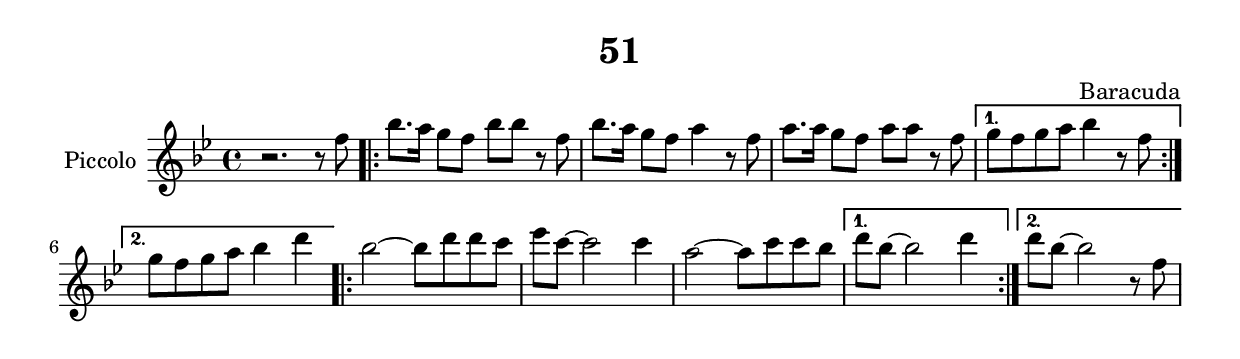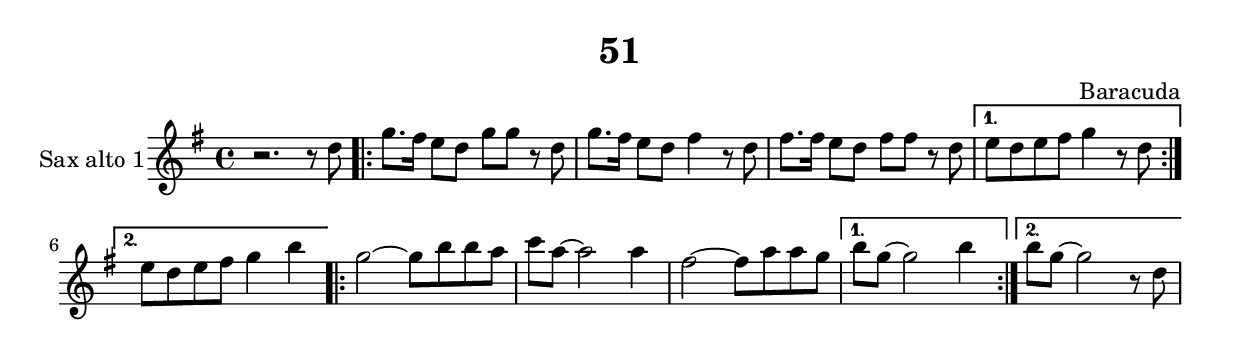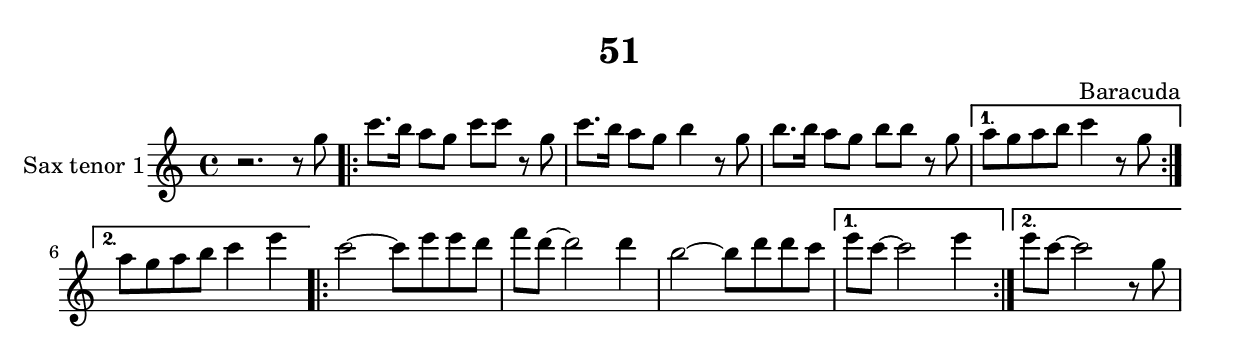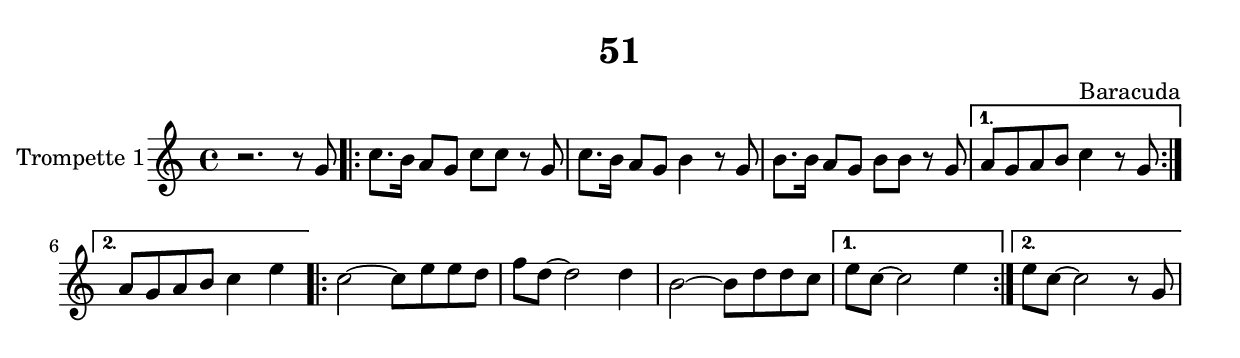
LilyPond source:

\version "2.18.2"
\language "français"

\header {
  title = "51"
  subtitle = ""
  composer = "Baracuda"
}

global = {
  \key sib \major
  \time 4/4
}

voixUnCommon= {
  r2. r8 fa8 | 
  \repeat volta 2 { sib8. la16 sol8 fa sib sib r fa | sib8. la16 sol8 fa la4 r8 fa | la8. la16 sol8 fa la la r8 fa | }
  \alternative {
    {sol8 fa sol la sib4 r8 fa | } 
    {sol8 fa sol la sib4 re | } 
  }
  \repeat volta 2 { sib2~ sib8 re re do | mib do~ do2 do4 | la2~ la8 do do sib | } 
  \alternative {
    { re8 sib~ sib2 re4 | }
    { re8 sib~ sib2 r8 fa | }
  }
}

piccolo =  \relative do'' {
  \global
  \voixUnCommon 
}

saxTenorUn = \transpose sib, do \piccolo
trumpetUn =  \transpose sib do \piccolo
saxAltoUn =  \transpose mib do \piccolo

\book {
  \bookOutputSuffix "trumpet1"
  \score {
    \new Staff \with {
      instrumentName = "Trompette 1"
      midiInstrument = "trumpet"
    } \trumpetUn
    \layout { }
    \midi {
      \tempo 4=140
    }
  }
}

\book {
  \bookOutputSuffix "piccolo"
  \score {
    \new Staff \with {
      instrumentName = "Piccolo"
      midiInstrument = "piccolo"
    } \piccolo
    \layout { }
    \midi {
      \tempo 4=140
    }
  }
}

\book {
  \bookOutputSuffix "sax_alto1"
  \score {
    \new Staff \with {
      instrumentName = "Sax alto 1"
      midiInstrument = "sax alto"
    } \saxAltoUn
    \layout { }
    \midi {
      \tempo 4=140
    }
  }
}

\book {
  \bookOutputSuffix "tenor1"
  \score {
    \new Staff \with {
      instrumentName = "Sax tenor 1"
      midiInstrument = "sax tenor"
    } \saxTenorUn
    \layout { }
    \midi {
      \tempo 4=140
    }
  }
}
